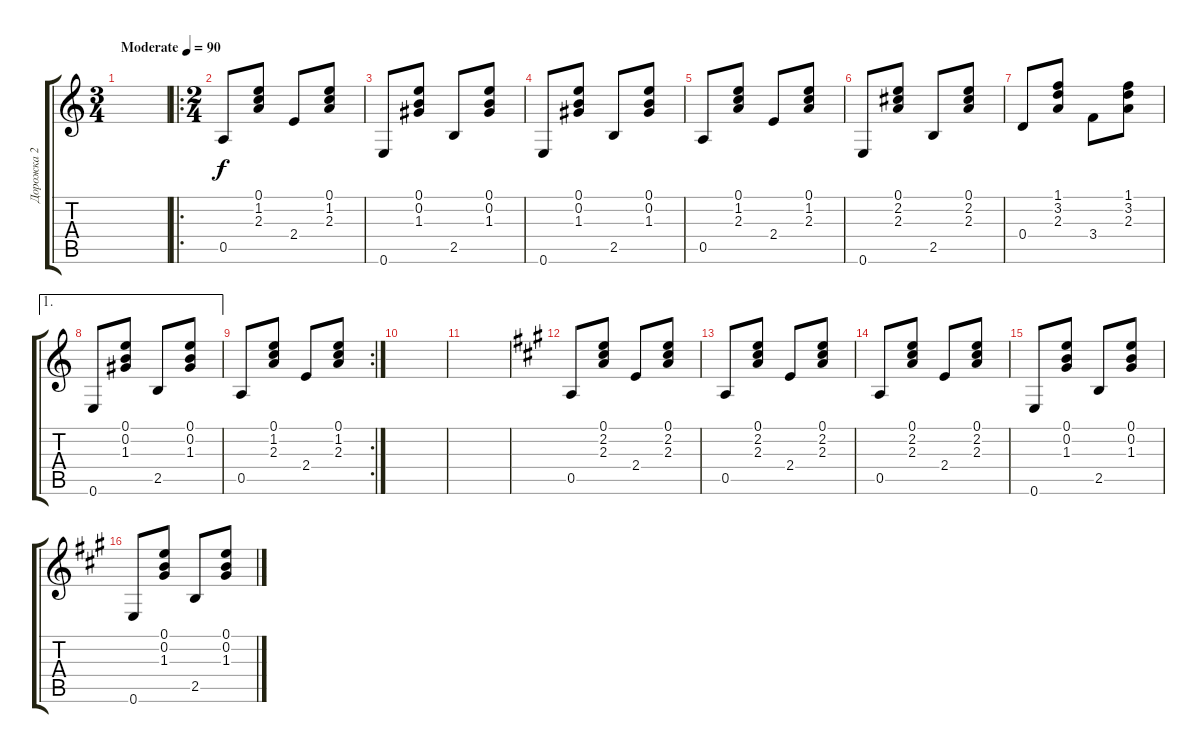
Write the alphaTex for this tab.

\track ("Дорожка 2" "Дорожка 2") {instrument acousticguitarsteel}
\staff {score tabs}
\tuning (E4 B3 G3 D3 A2 E2) {hide}
\ts (3 4)
\tempo (90 "Moderate")
\clef g2
\ks c
|
\ro
\ts (2 4)
0.5.8 (0.1 1.2 2.3).8 2.4.8 (0.1 1.2 2.3).8 |
0.6.8 (0.1 0.2 1.3).8 2.5.8 (0.1 0.2 1.3).8 |
0.6.8 (0.1 0.2 1.3).8 2.5.8 (0.1 0.2 1.3).8 |
0.5.8 (0.1 1.2 2.3).8 2.4.8 (0.1 1.2 2.3).8 |
0.6.8 (0.1 2.2 2.3).8 2.5.8 (0.1 2.2 2.3).8 |
0.4.8 (1.1 3.2 2.3).8 3.4.8 (1.1 3.2 2.3).8 |
\ae 1
0.6.8 (0.1 0.2 1.3).8 2.5.8 (0.1 0.2 1.3).8 |
\rc 2
0.5.8 (0.1 1.2 2.3).8 2.4.8 (0.1 1.2 2.3).8 |
|
|
\ks a
0.5.8 (0.1 2.2 2.3).8 2.4.8 (0.1 2.2 2.3).8 |
0.5.8 (0.1 2.2 2.3).8 2.4.8 (0.1 2.2 2.3).8 |
0.5.8 (0.1 2.2 2.3).8 2.4.8 (0.1 2.2 2.3).8 |
0.6.8 (0.1 0.2 1.3).8 2.5.8 (0.1 0.2 1.3).8 |
0.6.8 (0.1 0.2 1.3).8 2.5.8 (0.1 0.2 1.3).8
